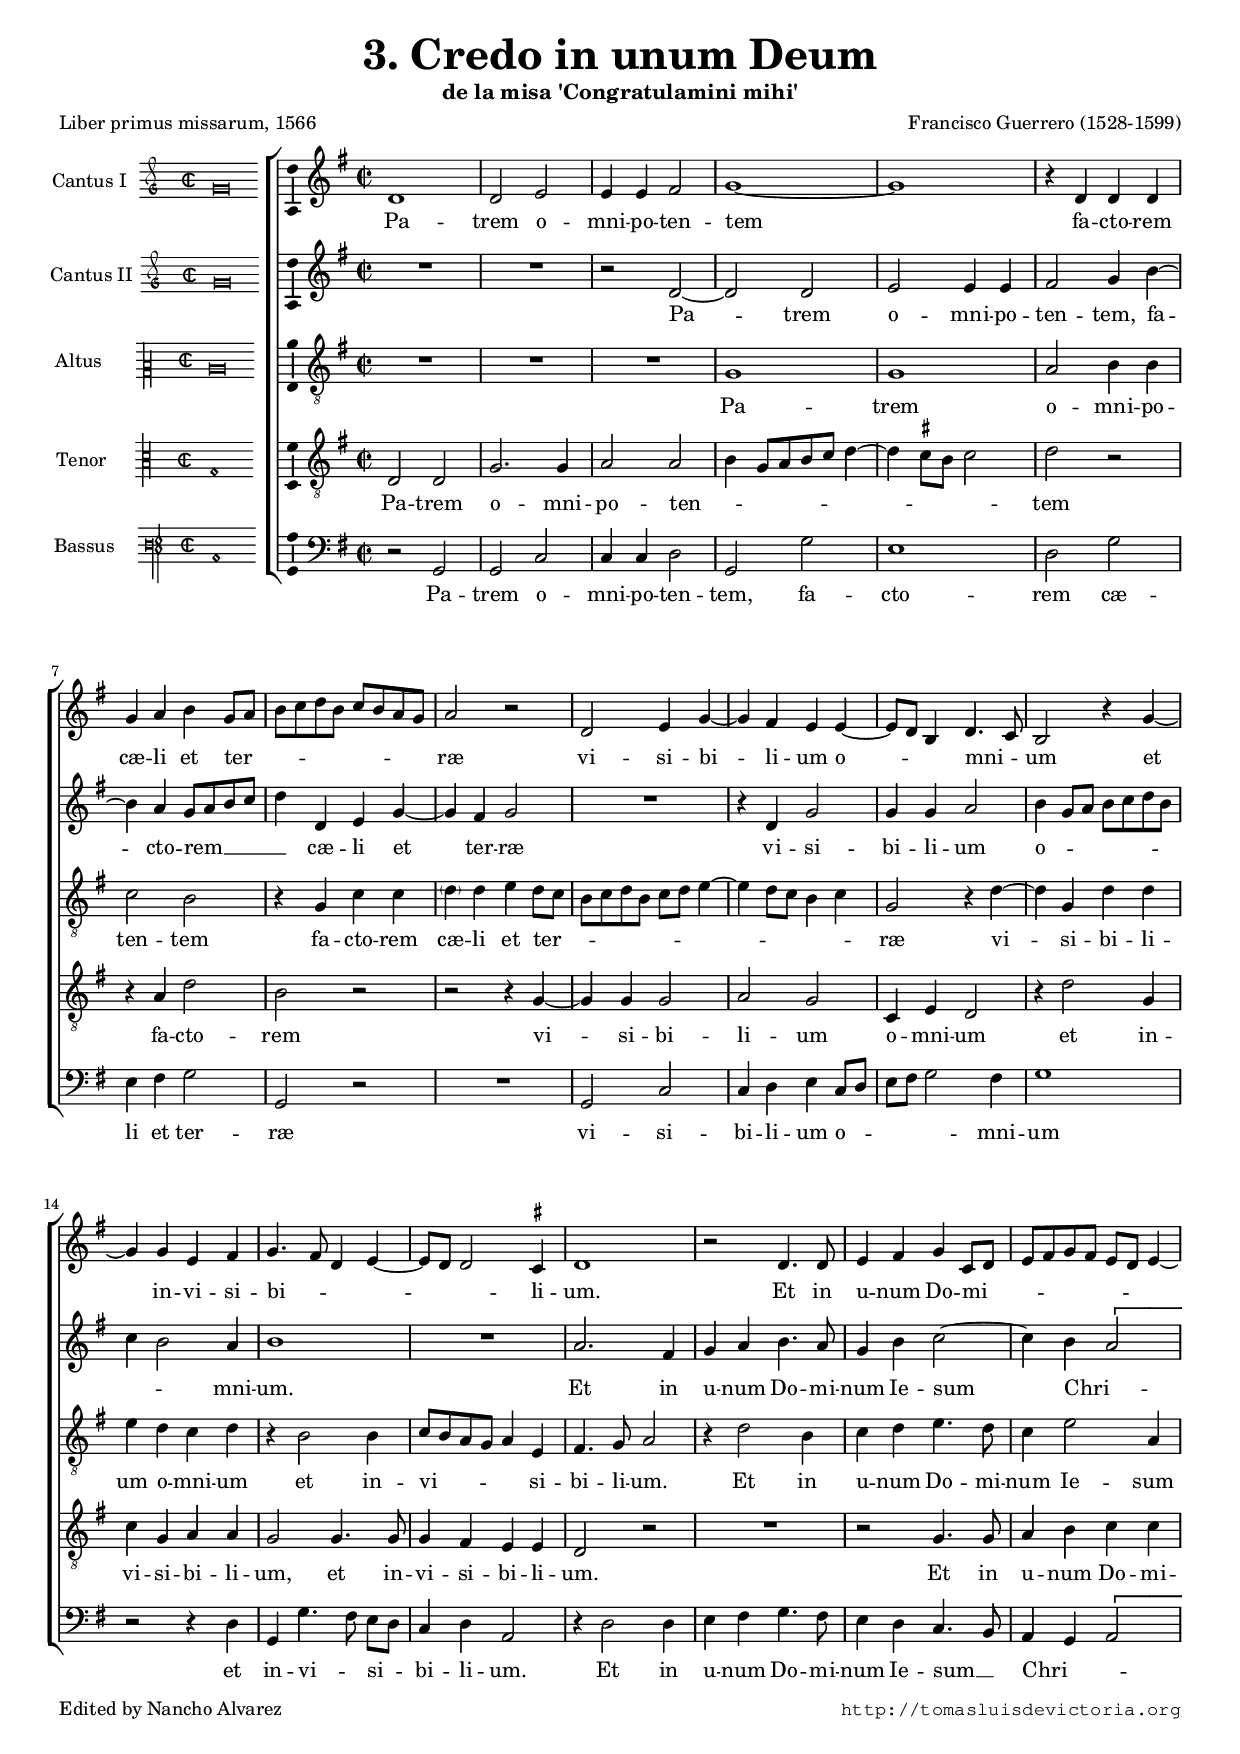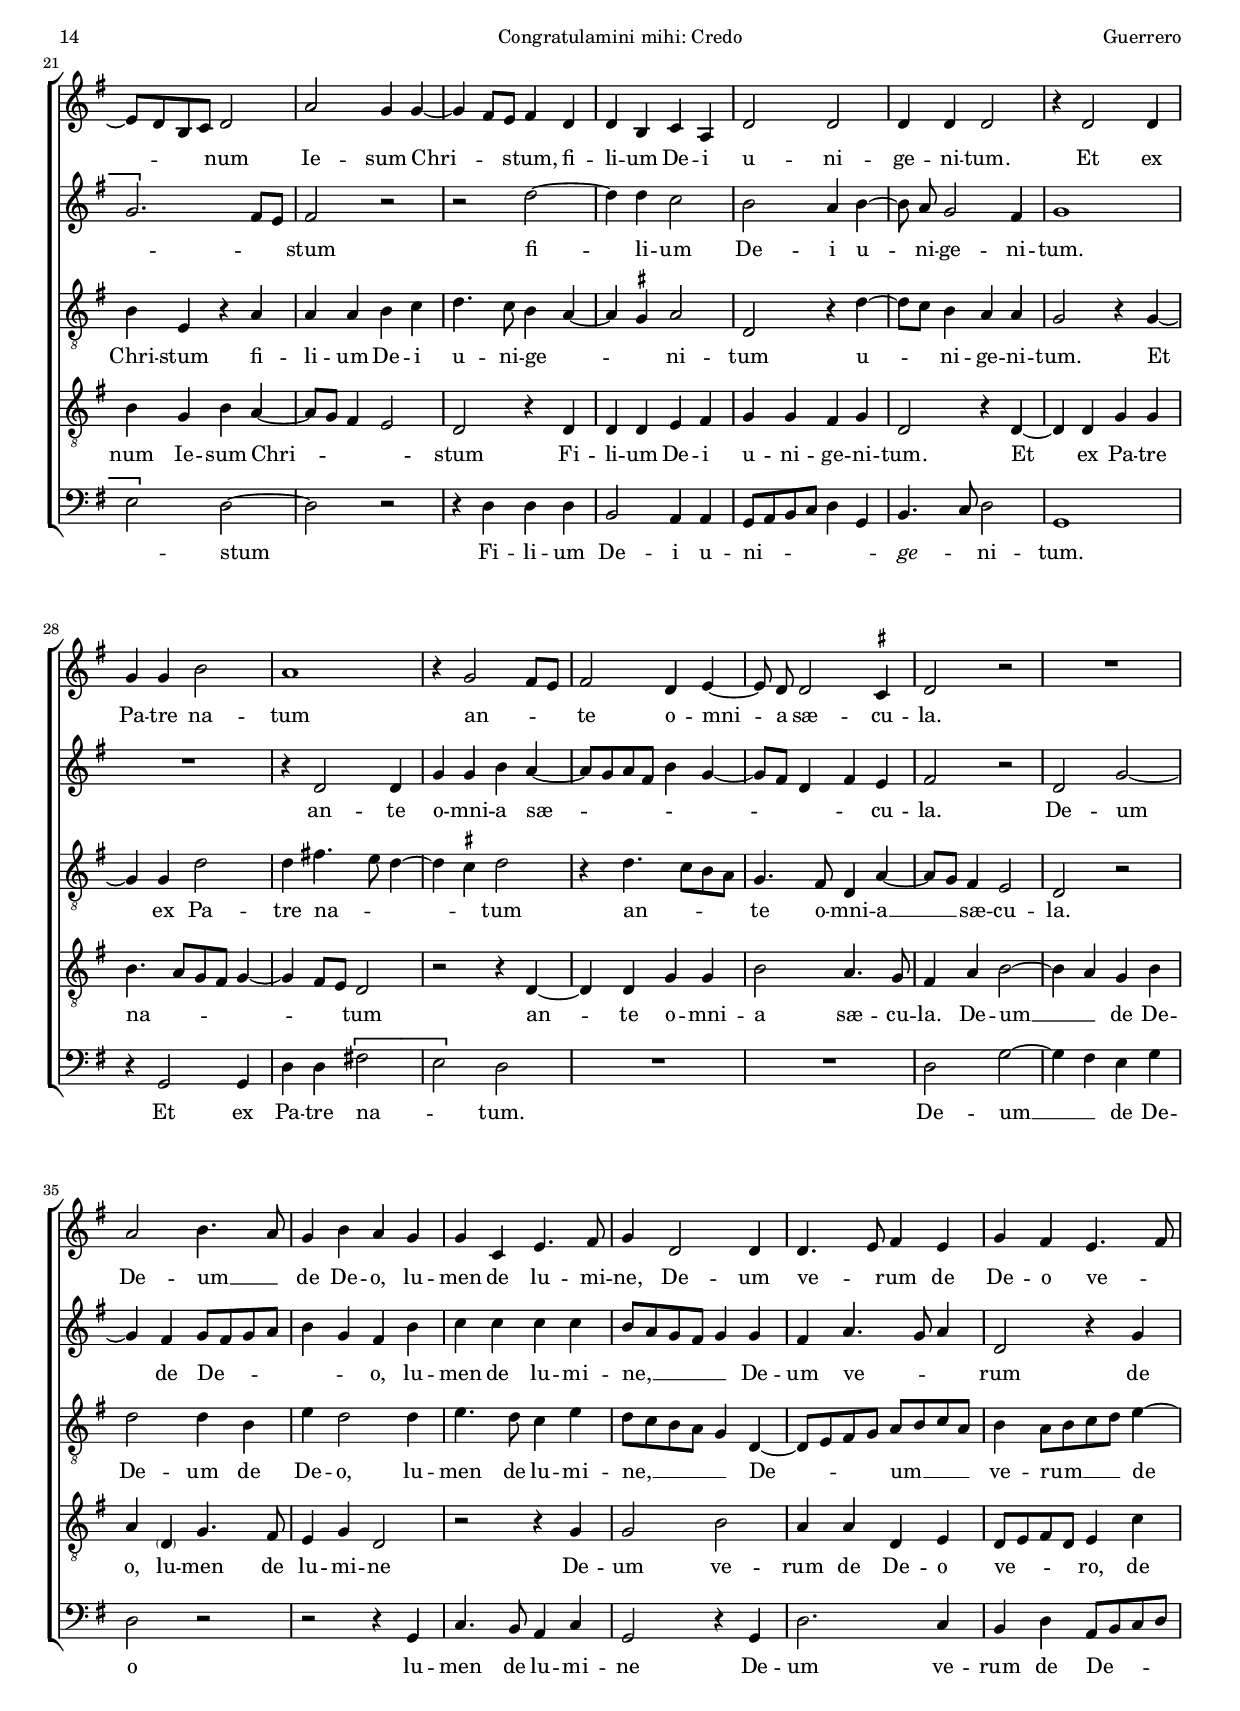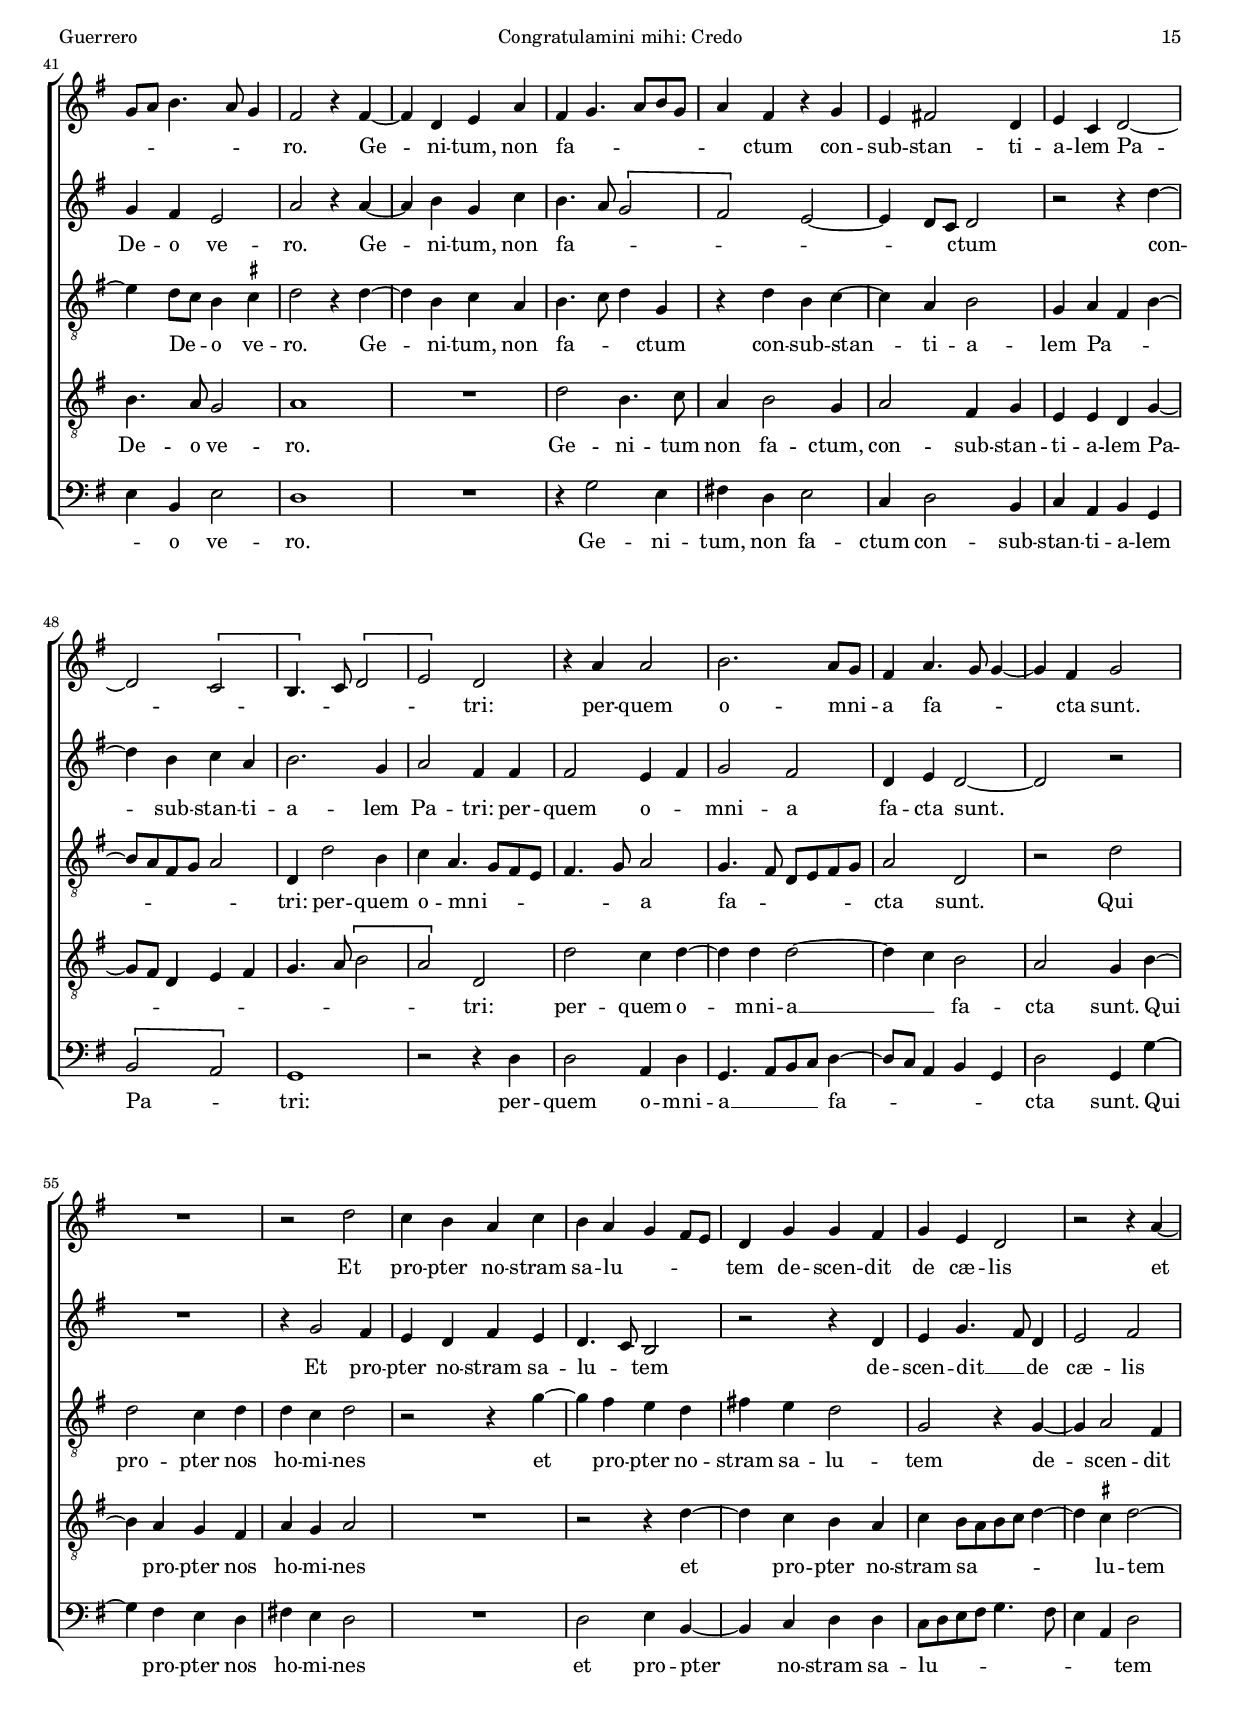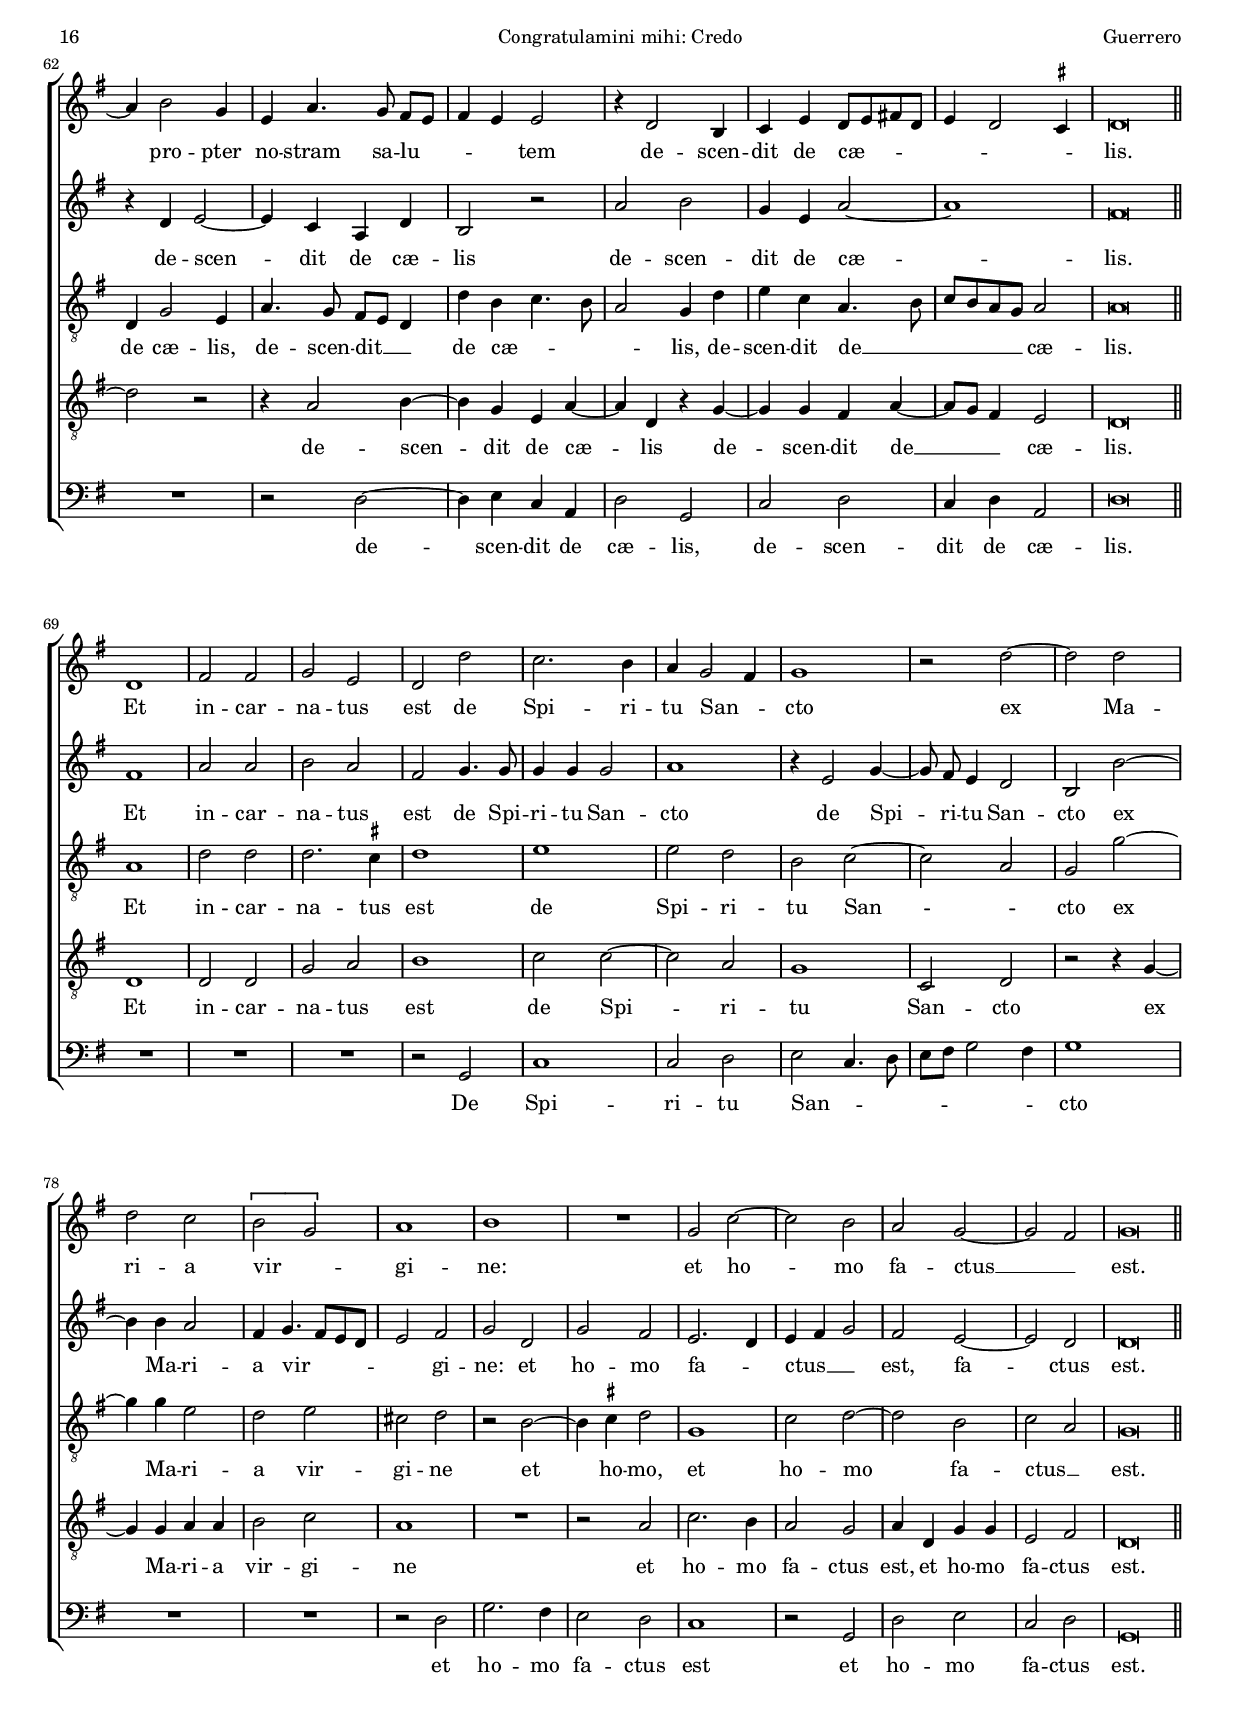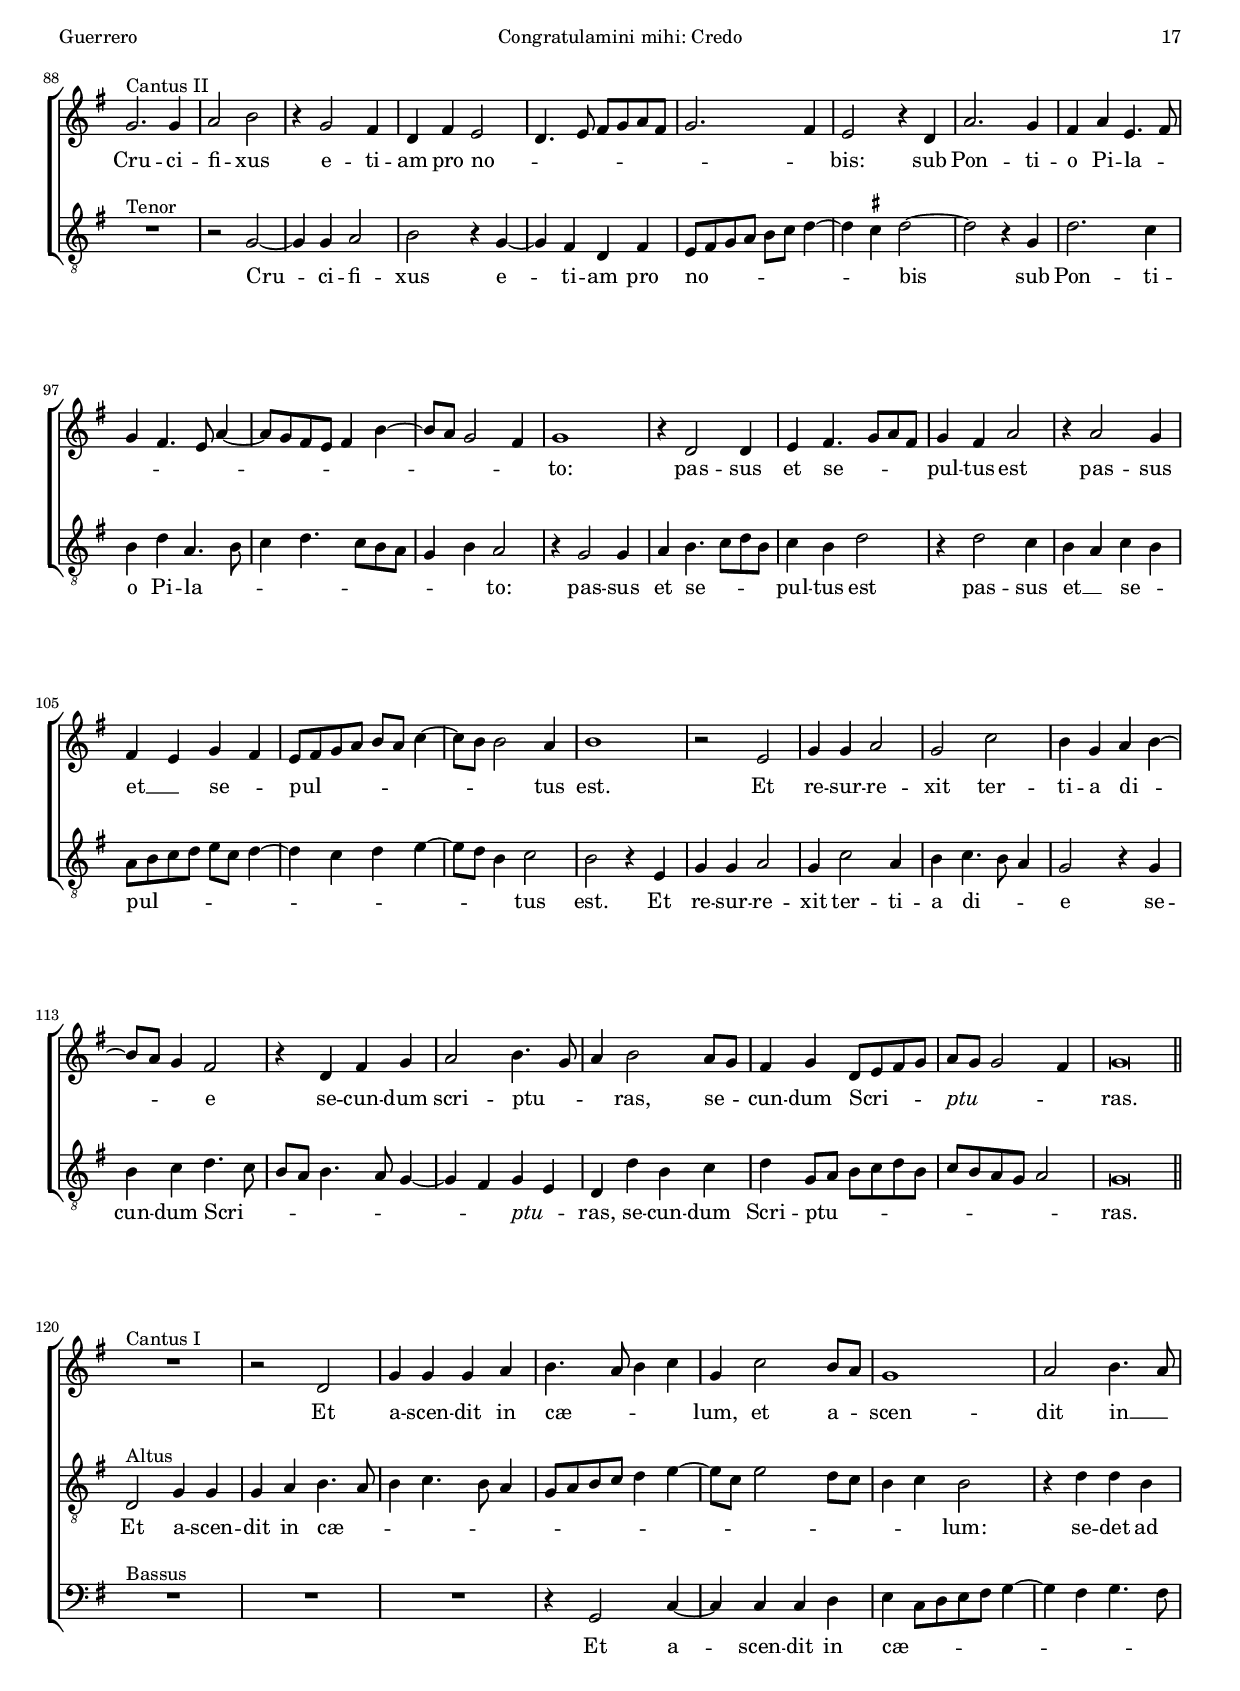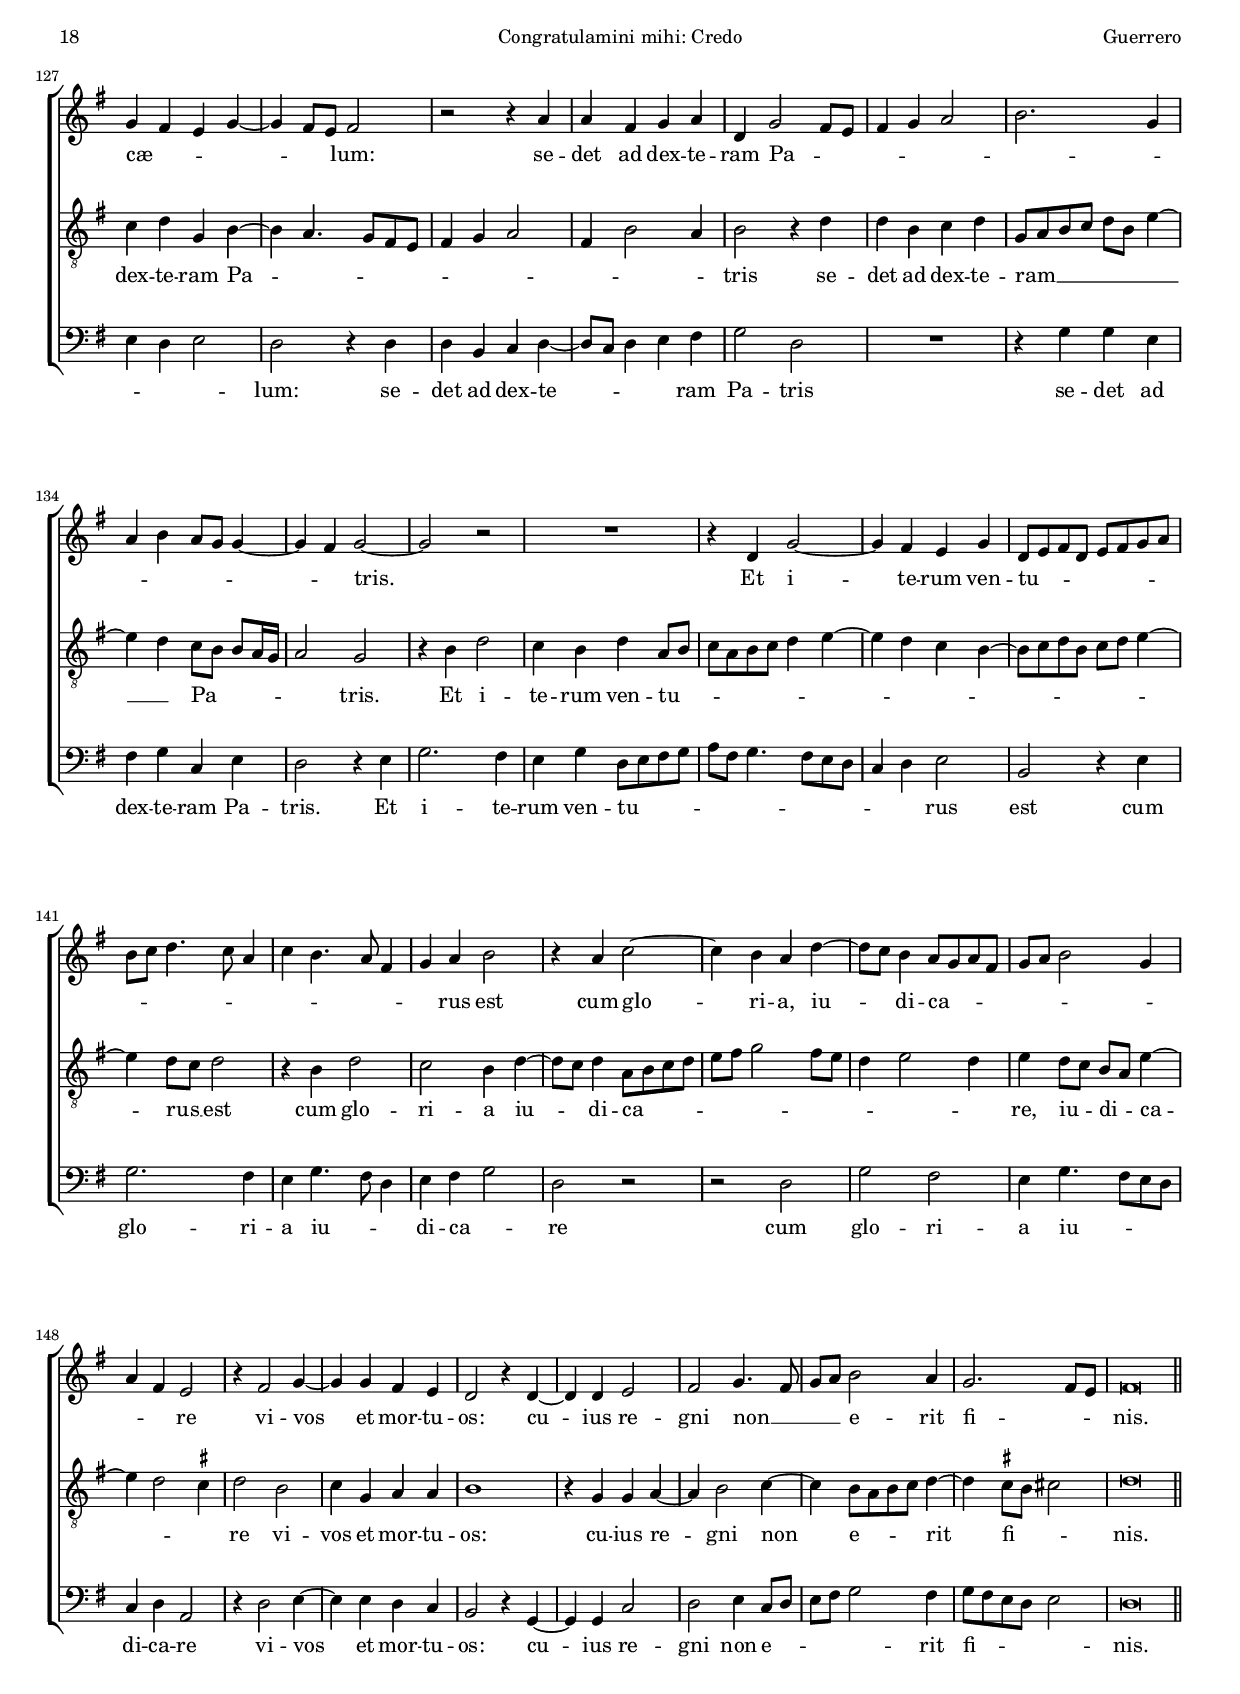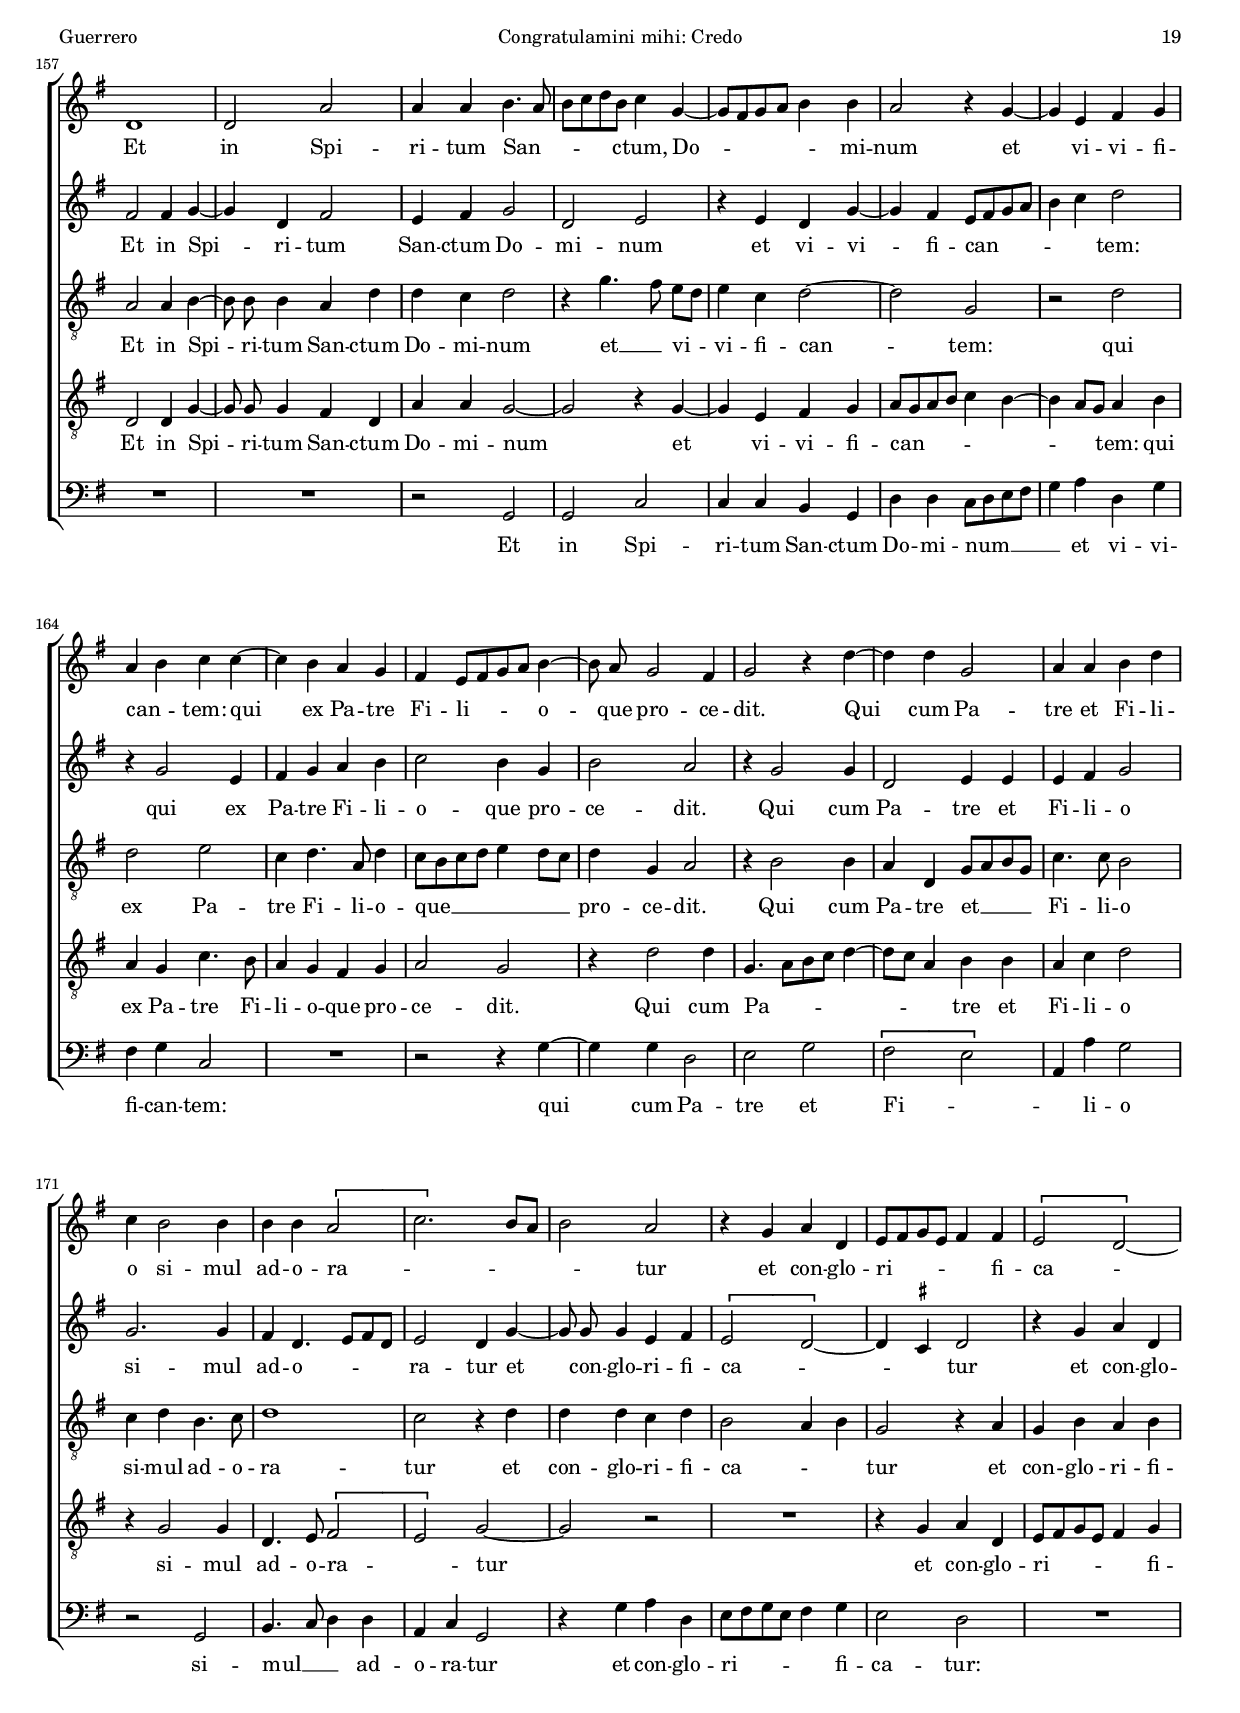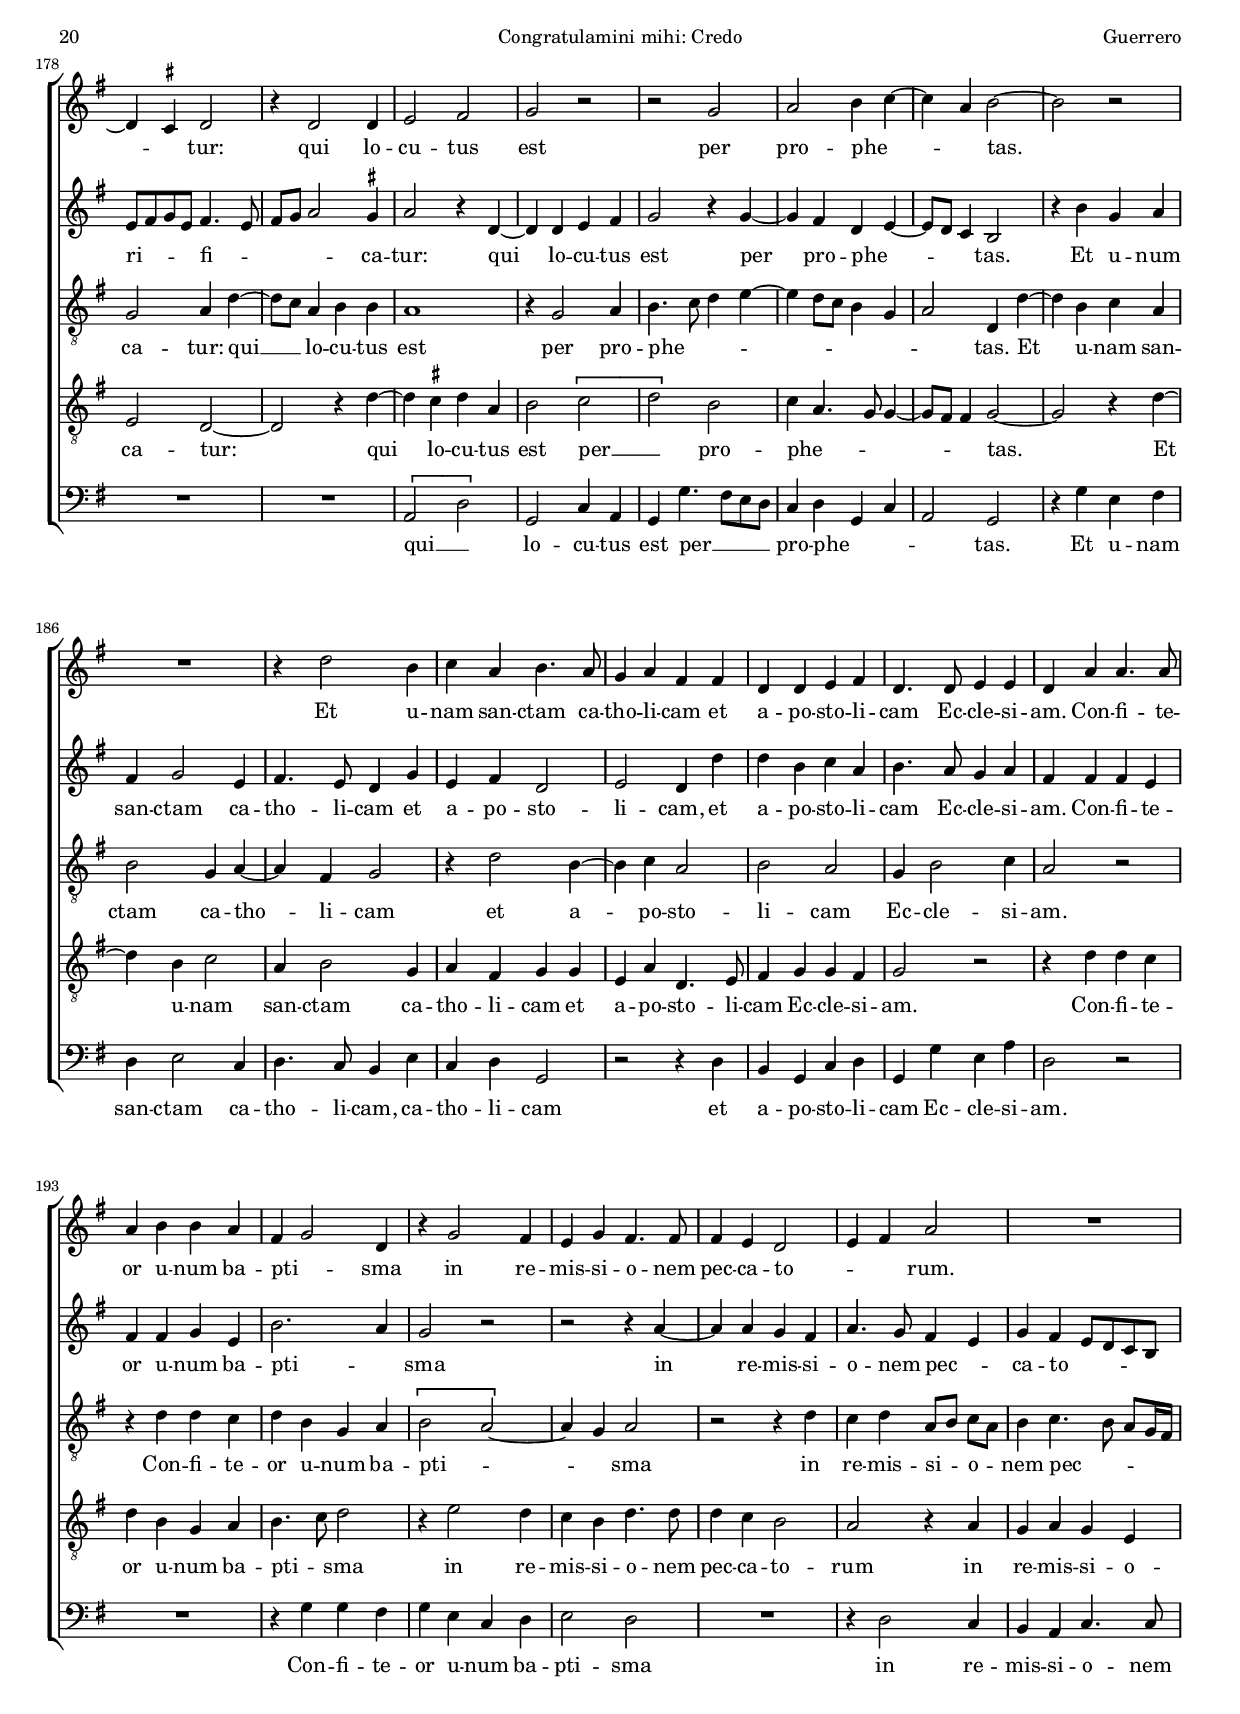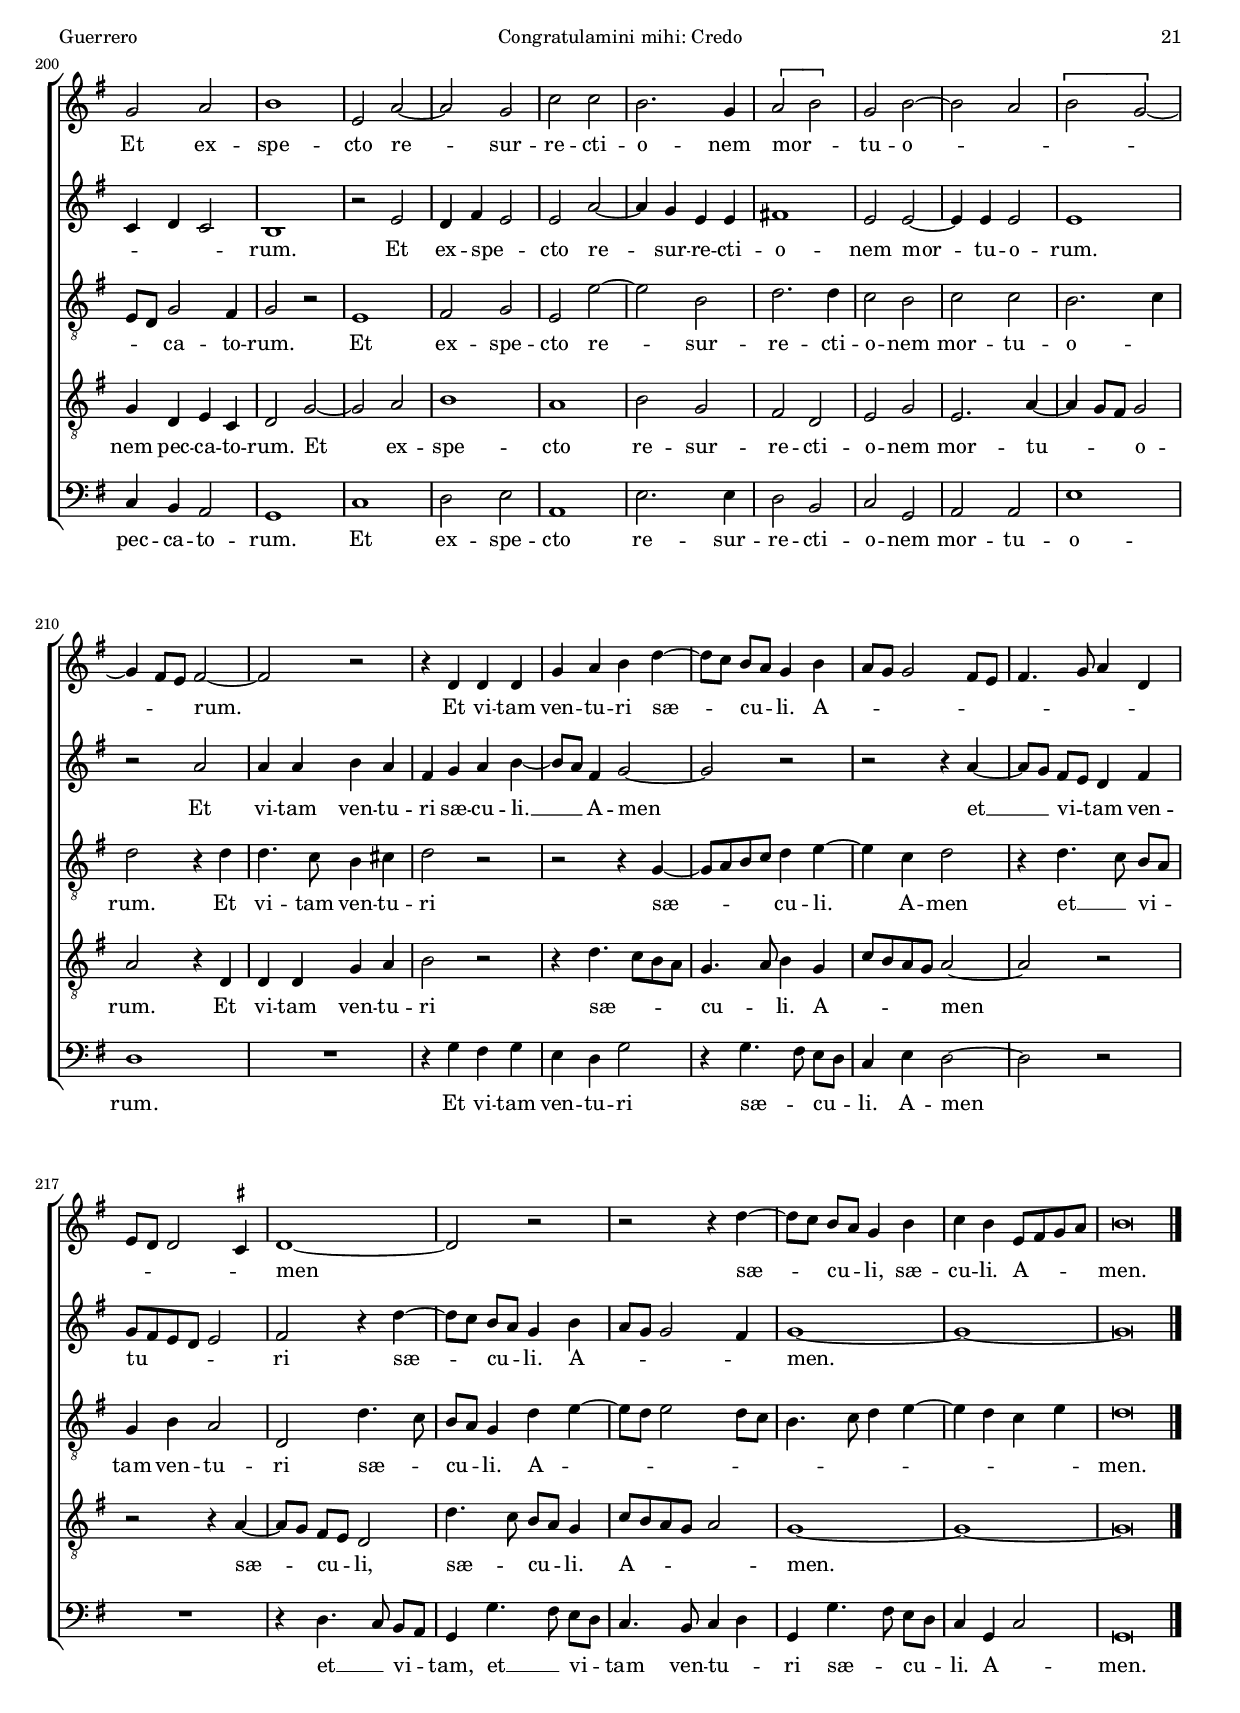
\version "2.18.0"

#(set-default-paper-size "a4")
#(set-global-staff-size 16.4)
#(ly:set-option 'point-and-click #f)
%mobile -s14.0 -i3.2

italicas=\override LyricText.font-shape = #'italic
rectas=\override LyricText.font-shape = #'upright
ss=\once \set suggestAccidentals = ##t
incipitwidth = 20

htitle="Congratulamini mihi: Credo"
hcomposer="Guerrero"

\header {
	title=\markup{\fontsize #3 "3. Credo in unum Deum" }
	subtitle="de la misa 'Congratulamini mihi'"
	%subsubtitle=\markup{\null \vspace #1 }
	composer="Francisco Guerrero (1528-1599)"
        pdfauthor=\composer
	%opus="(-)"
	poet="Liber primus missarum, 1566"
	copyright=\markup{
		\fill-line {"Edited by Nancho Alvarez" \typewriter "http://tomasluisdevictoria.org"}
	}
%	tagline=""
}

global={\key c \major \time 2/2 \skip 1*68 \bar "||" \break
				\skip 1*19 \bar "||" \break
				\skip 1*32 \bar "||" 
                                \break %notablet
                                %tablet \pageBreak
				\skip 1*37 \bar "||" \break
				\skip 1*67 \bar "|." }


cantus=\relative c''{
	g1
	g2 a
	a4 a b2
	c1 ~
	c
	r4 g g g
	c d e c8 d 
	e f g e f e d c
	d2 r
	g,2 a4 c ~
	c b a a ~
	a8 g e4 g4. f8
	e2 r4 c' ~
	c c a b
	c4. b8 g4 a ~
	a8 g g2 \ss fis4
	g1
	r2 g4. g8
	a4 b c f,8 g
	a b c b a g a4 ~
	a8 g e f g2
	d'2 c4 c ~
	c b8 a b4 g 
	g e f d
	g2 g
	g4 g g2
	r4 g2 g4
	c c e2
	d1
	r4 c2 b8 a
	b2 g4 a ~
	a8 \noBeam g g2 \ss fis4
	g2 r
	R1
	d'2 e4. d8
	c4 e d c
	c f, a4. b8
	c4 g2 g4
	g4. a8 b4 a
	c b a4. b8
	c8 d e4. d8 c4
	b2 r4 b ~
	b g a d
	b c4. d8 e c
	d4 b r4 c
	a b!2 g4
	a4 f g2 ~
	g \[f
	e4.\] f8 \[g2
	a\] g
	r4 d' d2
	e2. d8 c
	b4 d4. c8 c4 ~
	c4 b c2
	R1
	r2 g'
	f4 e d f 
	e d c b8 a
	g4 c c b
	c a g2
	r2 r4 d' ~
	d e2 c4
	a4 d4. c8 b[ a]
	b4 a a2
	r4 g2 e4
	f a g8 a b! g
	a4 g2 \ss fis4
	g\breve*1/2
	g1 
	b2 b
	c2 a
	g g'
	f2. e4 d4 c2 b4
	c1
	r2 g' ~
	g g
	g f
	\[e c\]
	d1
	e
	R1
	c2 f ~
	f e 
	d c ~
	c b 
	c\breve*1/2
	R1*32
	s4*0^\markup{"Cantus I"}
	R1
	r2 g
	c4 c c d
	e4. d8 e4 f
	c f2 e8 d
	c1
	d2 e4. d8
	c4 b a c ~
	c b8 a b2
	r2 r4 d
	d b c d
	g, c2 b8 a
	b4 c d2
	e2. c4
	d4 e d8 c c4 ~
	c b c2 ~
	c r
	R1
	r4 g c2 ~
	c4 b a c
	g8 a b g a b c d
	e f g4. f8 d4
	f e4. d8 b4
	c4 d e2
	r4 d f2 ~
	f4 e d g ~
	g8 f e4 d8 c d b
	c d e2 c4
	d b a2
	r4 b2 c4 ~
	c c b a
	g2 r4 g ~
	g g a2
	b c4. b8 
	c d e2 d4
	c2. b8 a 
	b\breve*1/2
	g1
	g2 d'
	d4 d e4. d8
	e f g e f4 c ~
	c8 b c d e4 e
	d2 r4 c ~
	c a b c 
	d e f f ~
	f e d c
	b a8[ b c d] e4 ~
	e8 \noBeam d c2 b4
	c2 r4 g' ~
	g g c,2
	d4 d e g 
	f e2 e4
	e e \[d2 
	f2.\] e8 d
	e2 d
	r4 c d g,
	a8 b c a b4 b
	\[a2 g ~ \]
	g4 \ss fis g2
	r4 g2 g4
	a2 b
	c r
	r c
	d e4 f ~
	f d e2 ~
	e r
	R1
	r4 g2 e4
	f4 d e4. d8
	c4 d b b
	g g a b
	g4. g8 a4 a
	g d' d4. d8
	d4 e e d 
	b4 c2 g4
	r4 c2 b4
	a c b4. b8
	b4 a g2
	a4 b d2 
	R1
	c2 d
	e1
	a,2 d ~
	d c
	f f
	e2. c4
	\[d2 e\]
	c e ~
	e d
	\[e c ~ \]
	c4 b8 a b2 ~
	b r
	r4 g g g
	c d e g ~
	g8[ f] e[ d]
	c4 e
	d8 c c2 b8 a
	b4. c8 d4 g, 
	a8 g g2 \ss fis4
	g1 ~
	g2 r
	r r4 g' ~
	g8[ f] e[ d] c4 e
	f e a,8 b c d
	e\breve*1/2
}

cantusdos=\relative c''{
	R1*2
	r2 g ~
	g g
	a a4 a
	b2 c4 e ~
	e d c8 d e f
	g4 g, a c ~
	c b c2
	R1
	r4 g c2 
	c4 c d2
	e4 c8 d e f g e
	f4 e2 d4
	e1
	R1
	d2. b4
	c4 d e4. d8
	c4 e f2 ~
	f4 e \[d2
	c2.\] b8 a
	b2 r
	r2 g' ~
	g4 g f2
	e d4 e ~
	e8 \noBeam d c2 b4 
	c1
	R1
	r4 g2 g4
	c4 c e d ~
	d8 c d b e4 c ~
	c8 b g4 b a
	b2 r
	g2 c ~
	c4 b c8 b c d
	e4 c b e
	f f f f
	e8 d c b
	c4 c
	b4 d4. c8 d4
	g,2 r4 c
	c4 b a2
	d r4 d ~
	d e c f
	e4. d8 \[c2
	b\] a2 ~
	a4 g8 f g2
	r2 r4 g' ~
	g e f d
	e2. c4
	d2 b4 b
	b2 a4 b
	c2 b
	g4 a g2 ~
	g r
	R1
	r4 c2 b4
	a g b a 
	g4. f8 e2
	r2 r4 g
	a c4. b8 g4
	a2 b
	r4 g a2 ~
	a4 f d g
	e2 r
	d'2 e
	c4 a d2 ~
	d1 
	b\breve*1/2
	b1
	d2 d
	e2 d
	b c4. c8
	c4 c c2
	d1
	r4 a2 c4 ~
	c8 \noBeam b a4 g2
	e2 e' ~
	e4 e d2
	b4 c4. b8 a g
	a2 b
	c g
	c b
	a2. g4
	a b c2
	b a ~
	a g 
	g\breve*1/2
	s4*0^\markup{"Cantus II"}
	c2. c4
	d2 e
	r4 c2 b4
	g b a2
	g4. a8 b c d b
	c2. b4
	a2 r4 g
	d'2. c4
	b d a4. b8
	c4 b4. a8 d4 ~
	d8 c b a b4 e ~
	e8 d c2 b4
	c1
	r4 g2 g4
	a b4. c8 d b
	c4 b d2
	r4 d2 c4
	b a c b
	a8 b c d e d f4 ~
	f8 e e2 d4
	e1
	r2 a,
	c4 c d2
	c f
	e4 c d e ~e8 d c4 b2
	r4 g b c
	d2 e4. c8
	d4 e2 d8 c 
	b4 c g8 a b c 
	d c c2 b4
	c\breve*1/2
	R1*37
	b2 b4 c ~
	c g b2
	a4 b c2
	g a
	r4 a g c ~
	c b a8 b c d
	e4 f g2
	r4 c,2 a4
	b c d e
	f2 e4 c
	e2 d
	r4 c2 c4
	g2 a4 a
	a b c2
	c2. c4
	b g4. a8 b g
	a2 g4 c ~
	c8 \noBeam c c4 a b
	\[a2 g ~ \]
	g4 \ss fis g2
	r4 c d g, 
	a8 b c a b4. a8
	b8 c d2 \ss cis4
	d2 r4 g, ~
	g g a b
	c2 r4 c ~
	c b g a ~
	a8 g f4 e2
	r4 e' c d
	b c2 a4
	b4. a8 g4 c
	a b g2
	a g4 g'
	g e f d
	e4. d8 c4 d
	b b b a
	b b c a
	e'2. d4
	c2 r
	r r4 d ~
	d d c b 
	d4. c8 b4 a
	c b a8 g f e
	f4 g f2
	e1
	r2 a
	g4 b a2
	a d ~
	d4 c a a 
	b!1
	a2 a ~
	a4 a a2
	a1
	r2 d2
	d4 d e d
	b c d e ~
	e8 d b4 c2 ~
	c2 r
	r2 r4 d ~
	d8[ c] b[ a] g4 b
	c8 b a g a2
	b r4 g' ~
	g8[ f] e[ d] c4 e
	d8 c c2 b4
	c1 ~
	c ~
	c\breve*1/2
}

altus=\relative c'{
	R1*3
	c1
	c
	d2 e4 e
	f2 e
	r4 c f f
	\parenthesize g g a g8 f
	e f g e f g a4 ~
	a4 g8 f e4 f
	c2 r4 g' ~
	g c, g' g
	a g f g
	r4 e2 e4
	f8 e d c d4 a
	b4. c8 d2
	r4 g2 e4
	f g a4. g8 
	f4 a2 d,4
	e a, r4 d
	d d e f
	g4. f8 e4 d ~
	d \ss cis d2
	g,2 r4 g' ~
	g8 f e4 d d
	c2 r4 c ~
	c c g'2
	g4 b!4. a8 g4 ~
	g \ss fis4 g2 
	r4 g4. f8 e d
	c4. b8 g4 d' ~
	d8 c b4 a2 
	g2 r
	g'2 g4 e
	a4 g2 g4
	a4. g8 f4 a
	g8 f e d c4 g ~
	g8 a b c d e f d
	e4 d8[ e f g] a4 ~
	a4 g8 f e4 \ss fis
	g2 r4 g ~
	g e f d
	e4. f8 g4 c,
	r4 g' e f ~
	f d e2
	c4 d b e ~
	e8 d b c d2
	g,4 g'2 e4
	f d4. c8 b a
	b4. c8 d2
	c4. b8 g8 a b c
	d2 g,
	r2 g'
	g f4 g
	g f g2
	r2 r4 c ~
	c b a g
	b!a g2
	c,2 r4 c ~
	c d2 b4
	g4 c2 a4
	d4. c8 b a g4
	g'4 e f4. e8
	d2 c4 g' 
	a f d4. e8
	f e d c d2
	d\breve*1/2
	d1
	g2 g
	g2. \ss fis4
	g1 
	a
	a2 g
	e f ~
	f d
	c c' ~
	c4 c a2
	g a
	fis g
	r2 e ~
	e4 \ss fis g2
	c,1
	f2 g ~
	g e
	f d 
	c\breve*1/2
	R1*32
	s4*0^\markup{"Altus"}
	g2 c4 c
	c d e4. d8
	e4 f4. e8 d4
	c8 d e f g4 a ~a8 f a2 g8 f
	e4 f e2
	r4 g g e
	f g c, e ~
	e d4. c8 b a
	b4 c d2
	b4 e2 d4
	e2 r4 g
	g e f g
	c,8 d e f g e a4 ~
	a g f8[ e] e[ d16 c]
	d2 c
	r4 e g2
	f4 e g d8 e 
	f d e f g4 a ~
	a g f e ~
	e8 f g e f g a4 ~
	a g8 f g2
	r4 e g2
	f e4 g ~
	g8 f g4 d8 e f g
	a b c2 b8 a
	g4 a2 g4
	a4 g8 f e d a'4 ~
	a g2 \ss fis4
	g2 e
	f4 c d d
	e1
	r4 c c d ~
	d e2 f4 ~
	f e8[ d e f] g4 ~
	g \ss fis8 e fis!2
	g\breve*1/2
	d2 d4 e ~
	e8 \noBeam e e4 d g
	g f g2
	r4 c4. b8 a[ g]
	a4 f g2 ~
	g c,
	r2 g'
	g a
	f4 g4. d8 g4
	f8 e f g a4 g8 f
	g4 c, d2
	r4 e2 e4
	d g, c8 d e c
	f4. f8 e2
	f4 g e4. f8
	g1
	f2 r4 g
	g g f g 
	e2 d4 e
	c2 r4 d
	c e d e
	c2 d4 g ~
	g8 f d4 e e
	d1
	r4 c2 d4
	e4. f8 g4 a ~
	a4 g8 f e4 c
	d2 g,4 g'4 ~
	g e f d
	e2 c4 d ~
	d b c2
	r4 g'2 e4 ~
	e f d2
	e2 d
	c4 e2 f4
	d2 r
	r4 g g f 
	g e c d 
	\[e2 d ~ \]
	d4 c d2
	r2 r4 g
	f g d8[ e] f[ d]
	e4 f4. e8 d[ c16 b]
	a8 g c2 b4
	c2 r
	a1
	b2 c
	a a' ~
	a e
	g2. g4
	f2 e
	f2 f
	e2. f4
	g2 r4 g
	g4. f8 e4 fis
	g2 r
	r2 r4 c, ~
	c8 d e f g4 a ~
	a f g2
	r4 g4. f8 e[ d]
	c4 e d2
	g, g'4. f8
	e8 d c4 g' a ~
	a8 g a2 g8 f
	e4. f8 g4 a ~
	a g f a
	g\breve*1/2
}

tenor=\relative c'{
	g2 g
	c2. c4
	d2 d
	e4 c8[ d e f] g4 ~
	g \ss fis8 e fis2
	g r
	r4 d g2
	e r
	r2 r4 c ~
	c c c2
	d c
	f,4 a g2
	r4 g'2 c,4
	f c d d
	c2 c4. c8
	c4 b a a
	g2 r
	R1
	r2 c4. c8
	d4 e f f
	e c e d ~
	d8 c b4 a2
	g2 r4 g
	g g a b
	c c b c
	g2 r4 g ~
	g g c c
	e4. d8[ c b] c4 ~
	c b8 a g2
	r2 r4 g ~
	g g c c
	e2 d4. c8
	b4 d e2 ~
	e4 d c e
	d \parenthesize g, c4. b8
	a4 c g2
	r2 r4 c
	c2 e
	d4 d g, a
	g8 a b g a4 f'
	e4. d8 c2 
	d1
	R1
	g2 e4. f8
	d4 e2 c4
	d2 b4 c
	a4 a g c ~
	c8 b g4 a b
	c4. d8 \[e2
	d\] g,
	g'2 f4 g ~
	g g g2 ~
	g4 f e2
	d2 c4 e ~
	e d c b
	d c d2
	R1
	r2 r4 g ~
	g f e d
	f e8[ d e f] g4 ~
	g \ss fis g2 ~
	g r
	r4 d2 e4 ~
	e c a d ~
	d g, r c ~
	c c b d ~
	d8 c b4 a2
	g\breve*1/2
	g1
	g2 g
	c d
	e1
	f2 f ~
	f d
	c1
	f,2 g
	r2 r4 c ~
	c c d d
	e2 f
	d1
	R1
	r2 d
	f2. e4
	d2 c
	d4 g, c c
	a2 b 
	g\breve*1/2
	s4*0^\markup{"Tenor"}
	R1
	r2 c ~
	c4 c d2
	e r4 c ~
	c b g b
	a8 b c d e f g4 ~
	g \ss fis g2 ~
	g r4 c,
	g'2. f4
	e g d4. e8
	f4 g4. f8 e d
	c4 e d2
	r4 c2 c4
	d e4. f8 g e
	f4 e g2
	r4 g2 f4
	e d f e
	d8 e f g a f g4 ~
	g f g a ~
	a8 g e4 f2
	e r4 a,
	c c d2 
	c4 f2 d4
	e f4. e8 d4
	c2 r4 c
	e f g4. f8 
	e d e4. d8 c4 ~
	c b c a
	g g' e f
	g c,8 d e f g e
	f e d c d2
	c\breve*1/2
	R1*37
	g2 g4 c ~
	c8 \noBeam c c4 b g
	d' d c2 ~
	c r4 c ~
	c a b c
	d8 c d e f4 e ~
	e d8 c d4 e
	d c f4. e8 
	d4 c b c
	d2 c
	r4 g'2 g4
	c,4. d8[ e f] g4 ~
	g8 f d4 e e
	d4 f g2
	r4 c,2 c4
	g4. a8 \[b2 
	a\] c2 ~
	c r
	R1
	r4 c d g,
	a8 b c a b4 c
	a2 g ~
	g r4 g' ~
	g \ss fis g d
	e2 \[f 
	g\] e
	f4 d4. c8 c4 ~
	c8 b b4 c2 ~
	c r4 g' ~
	g e f2
	d4 e2 c4
	d b c c
	a d g,4. a8
	b4 c c b
	c2 r
	r4 g' g f
	g e c d
	e4. f8 g2
	r4 a2 g4
	f4 e g4. g8 
	g4 f e2
	d r4 d
	c d c a
	c g a f 
	g2 c ~
	c d 
	e1
	d
	e2 c
	b g
	a c
	a2. d4 ~
	d4 c8 b c2
	d r4 g,
	g g c d 
	e2 r
	r4 g4. f8 e d
	c4. d8 e4 c
	f8 e d c d2 ~
	d r
	r r4 d ~
	d8[ c] b[ a] g2
	g'4. f8 e d c4
	f8 e d c d2
	c1 ~
	c ~
	c\breve*1/2
}

bassus=\relative c{
	r2 c
	c f 
	f4 f g2
	c, c'
	a1
	g2 c
	a4 b c2
	c, r
	R1
	c2 f
	f4 g a f8 g
	a b c2 b4
	c1
	r2 r4 g
	c, c'4. b8 a[ g] 
	f4 g d2
	r4 g2 g4
	a4 b c4. b8
	a4 g f4. e8
	d4 c \[d2
	a'\] g2 ~
	g r
	r4 g g g
	e2 d4 d
	c8 d e f g4 c,
	e4. f8 g2
	c,1
	r4 c2 c4
	g'4 g \[b!2
	a\] g
	R1*2
	g2 c ~
	c4 b a c
	g2 r
	r r4 c,
	f4. e8 d4 f 
	c2 r4 c 
	g'2. f4
	e g d8 e f g
	a4 e a2
	g1
	R1
	r4 c2 a4
	b!4 g a2
	f4 g2 e4
	f d e c 
	\[e2 d\]
	c1
	r2 r4 g'
	g2 d4 g
	c,4. d8[ e f] g4 ~
	g8 f d4 e c
	g'2 c,4 c' ~
	c b a g
	b! a g2
	R1
	g2 a4 e ~
	e f g g
	f8 g a b c4. b8
	a4 d, g2
	R1
	r2 g ~
	g4 a f d
	g2 c,
	f g
	f4 g d2 
	g\breve*1/2
	R1*3
	r2 c,
	f1
	f2 g
	a2 f4. g8
	a b c2 b4
	c1
	R1*2
	r2 g
	c2. b4
	a2 g
	f1
	r2 c
	g' a
	f g 
	c,\breve*1/2
	R1*32
	s4*0^\markup{"Bassus"}
	R1*3
	r4 c2 f4 ~
	f f f g
	a4 f8[ g a b] c4 ~
	c b c4. b8
	a4 g a2
	g r4 g
	g e f g ~
	g8 f g4 a b
	c2 g
	R1
	r4 c c a
	b c f, a
	g2 r4 a
	c2. b4
	a4 c g8 a b c 
	d b c4. b8 a g
	f4 g a2
	e r4 a
	c2. b4
	a c4. b8 g4
	a b c2 
	g r
	r g 
	c b
	a4 c4. b8 a g
	f4 g d2
	r4 g2 a4 ~
	a a g f 
	e2 r4 c ~
	c c f2
	g a4 f8 g 
	a b c2 b4
	c8 b a g a2 
	g\breve*1/2
	R1*2
	r2 c,
	c f
	f4 f e c
	g' g f8 g a b
	c4 d g, c
	b c f,2
	R1
	r2 r4 c' ~
	c c g2
	a c 
	\[b2 a\]
	d,4 d' c2
	r2 c,
	e4. f8 g4 g
	d4 f c2
	r4 c' d g, 
	a8 b c a b4 c
	a2 g
	R1*3
	\[d2 g\]
	c, f4 d
	c c'4. b8 a g
	f4 g c, f
	d2 c
	r4 c' a b
	g a2 f4
	g4. f8 e4 a
	f4 g c,2
	r2 r4 g'
	e4 c f g
	c, c' a d
	g,2 r
	R1
	r4 c c b
	c a f g
	a2 g
	R1
	r4 g2 f4
	e d f4. f8 
	f4 e d2
	c1
	f1
	g2 a
	d,1
	a'2. a4
	g2 e
	f c
	d2 d
	a'1 
	g
	R1
	r4 c b c
	a g c2 
	r4 c4. b8 a[ g]
	f4 a g2 ~
	g r
	R1
	r4 g4. f8 e[ d]
	c4 c'4. b8 a[ g]
	f4. e8 f4 g
	c, c'4. b8 a[ g]
	f4 c f2
	c\breve*1/2
}


textocantus=\lyricmode{
Pa -- trem o -- mni -- po -- ten -- tem
fa -- cto -- rem cæ -- li et ter -- _ _ _ _ _ _ _ _ _ ræ
vi -- si -- bi -- li -- um o -- _ _ mni -- _ um
et in -- vi -- si -- bi -- _ _ _ _ _ li -- um.
Et in u -- num Do -- mi -- _ _ _ _ _ _ _ _ _ _ _ num
Ie -- sum Chri -- _ _ stum,
fi -- li -- um De -- i u -- ni -- ge -- ni -- tum.
Et ex Pa -- tre na -- tum
an -- _ _ te o -- mni -- a sæ -- cu -- la.
De -- um __ _ de De -- o,
lu -- men de lu -- mi -- ne,
De -- um ve -- _ rum de De -- o ve -- _ _ _ _ _ _ ro.
Ge -- ni -- tum,
non fa -- _ _ _ _ _ ctum
con -- sub -- stan -- ti -- a -- lem Pa -- _ _ _ _ _ tri:
per -- quem o -- mni -- _ a fa -- _ _ cta sunt.
Et pro -- pter no -- stram sa -- lu -- _ _ _ tem de -- scen -- dit
de cæ -- lis
et pro -- pter no -- stram sa -- lu -- _ _ _ tem
de -- scen -- dit de cæ -- _ _ _ _ _ _ lis.
Et in -- car -- na -- tus est de Spi -- ri -- tu San -- _ cto
ex Ma -- ri -- a vir -- _ gi -- ne:
et ho -- mo fa -- ctus __ _ est.
Et a -- scen -- dit in cæ -- _ _ _ lum,
et a -- _ scen -- dit in __ _ cæ -- _ _ _ _ _ lum:
se -- det ad dex -- te -- ram Pa -- _ _ _ _ _ _ _ _ _ _ _ _ _ tris.
Et i -- te -- rum ven -- tu -- _ _ _ _ _ _ _ _ _ _ _ _ _ _ _ _ _ rus est
cum glo -- ri -- a,
iu -- _ di -- ca -- _ _ _ _ _ _ _ _ _ re
vi -- vos et mor -- tu -- os:
cu -- ius re -- gni non __ _ _ _ e -- rit fi -- _ _ nis.
Et in Spi -- ri -- tum San -- _ _ _ _ _ ctum,
Do -- _ _ _ _ mi -- num
et vi -- vi -- fi -- can -- _ tem:
qui ex Pa -- tre Fi -- li -- _ _ _ o -- que pro -- ce -- dit.
Qui cum Pa -- tre et Fi -- li -- o 
si -- mul ad -- o -- ra -- _ _ _ _ tur
et con -- glo -- ri -- _ _ _ _ fi -- ca -- _ _ tur:
qui lo -- cu -- tus est
per pro -- phe -- _ _ tas.
Et u -- nam san -- ctam ca -- tho -- li -- cam et a -- po -- sto -- li -- cam
Ec -- cle -- si -- am.
Con -- fi -- te -- or u -- num ba -- pti -- _ sma
in re -- mis -- si -- o -- nem pec -- ca -- to -- _ _ rum.
Et ex -- spe -- cto re -- sur -- re -- cti -- o -- nem mor -- _ tu -- o -- _ _ _ _ _ rum.
Et vi -- tam ven -- tu -- ri sæ -- _ cu -- _ li.
A -- _ _ _ _ _ _ _ _ _ _ _ _ _ men
sæ -- _ cu -- _ li,
sæ -- cu -- li.
A -- _ _ _ men.
}

textocantusdos=\lyricmode{
Pa -- trem o -- mni -- po -- ten -- tem,
fa -- cto -- rem __ _ _ _ _ cæ -- li et ter -- ræ
vi -- si -- bi -- li -- um o -- _ _ _ _ _ _ _ _ mni -- um.
Et in u -- num Do -- mi -- num Ie -- sum Chri -- _ _ _ _ stum
fi -- li -- um De -- i u -- ni -- ge -- ni -- tum.
an -- te o -- mni -- a sæ -- _ _ _ _ _ _ _ _ cu -- la.
De -- um de De -- _ _ _ _ _ o,
lu -- men de lu -- mi -- ne, __ _ _ _ _ De -- um ve -- _ _ rum
de De -- o ve -- ro.
Ge -- ni -- tum,
non fa -- _ _ _ _ _ _ ctum
con -- sub -- stan -- ti -- a -- lem Pa -- tri:
per -- quem o -- _ mni -- a fa -- cta sunt.
Et pro -- pter no -- stram sa -- lu -- _ tem
de -- scen -- dit __ _ de cæ -- lis
de -- scen -- dit de cæ -- lis
de -- scen -- dit de cæ -- lis.
Et in -- car -- na -- tus est
de Spi -- ri -- tu San -- cto
de Spi -- ri -- tu San -- cto
ex Ma -- ri -- a vir -- _ _ _ _ gi -- ne:
et ho -- mo fa -- _ ctus __ _ _ est,
fa -- ctus est.
Cru -- ci -- fi -- xus
e -- ti -- am pro no -- _ _ _ _ _ _ _ _ bis:
sub Pon -- ti -- o Pi -- la -- _ _ _ _ _ _ _ _ _ _ _ _ _ to:
pas -- sus et se -- _ _ _ pul -- tus est
pas -- sus et __ _ se -- _ pul -- _ _ _ _ _ _ _ _ tus est.
Et re -- sur -- re -- xit ter -- ti -- a di -- _ _ _ e
se -- cun -- dum scri -- ptu -- _ _ ras,
se -- _ cun -- dum Scri -- _ _ _ \italicas ptu -- _ _ _ \rectas ras.
Et in Spi -- ri -- tum San -- ctum Do -- mi -- num
et vi -- vi -- fi -- can -- _ _ _ _ _ tem:
qui ex Pa -- tre Fi -- li -- o -- que pro -- ce -- dit.
Qui cum Pa -- tre et Fi -- li -- o si -- mul ad -- o -- _ _ _ ra -- tur
et con -- glo -- ri -- fi -- ca -- _ _ tur
et con -- glo -- ri -- _ _ _ fi -- _ _ _ _ ca -- tur:
qui lo -- cu -- tus est per pro -- phe -- _ _ _ tas.
Et u -- num san -- ctam ca -- tho -- li -- cam et a -- po -- sto -- li -- cam,
et a -- po -- sto -- li -- cam Ec -- cle -- si -- am.
Con -- fi -- te -- or u -- num ba -- pti -- _ sma
in re -- mis -- si -- o -- nem pec -- _ ca -- to -- _ _ _ _ _ _ _ rum.
Et ex -- spe -- _ cto
re -- sur -- re -- cti -- o -- nem mor -- tu -- o -- rum.
Et vi -- tam ven -- tu -- ri sæ -- cu -- li. __ _ A -- men
et __ _ vi -- _ tam ven -- tu -- _ _ _ _ ri
sæ -- _ cu -- _ li.
A -- _ _ _ _ men.
}

textoaltus=\lyricmode{
Pa -- trem o -- mni -- po -- ten -- tem
fa -- cto -- rem cæ -- li et ter -- _ _ _ _ _ _ _ _ _ _ _ _ ræ
vi -- si -- bi -- li -- um o -- mni -- um
et in -- vi -- _ _ _ _ si -- bi -- li -- um.
Et in u -- num  Do -- mi -- num Ie -- sum Chri -- stum
fi -- li -- um De -- i
u -- ni -- ge -- _ _ ni -- tum
u -- _ ni -- ge -- ni -- tum.
Et ex Pa -- tre na -- _ _ _ tum
an -- _ _ _ te o -- mni -- a __ _ sæ -- cu -- la.
De -- um de De -- o,
lu -- men de lu -- mi -- ne, __ _ _ _ _ 
De -- _ _ _ um __ _ _ _ ve -- rum __ _ _ _ de De -- _ o ve -- ro.
Ge -- ni -- tum,
non fa -- _ _ ctum
con -- sub -- stan -- ti -- a -- lem
Pa -- _ _ _ _ _ _ tri:
per -- quem o -- mni -- _ _ _ _ _ a
fa -- _ _ _ _ _ cta sunt.
Qui pro -- pter nos ho -- mi -- nes
et pro -- pter no -- stram sa -- lu -- tem
de -- scen -- dit de cæ -- lis,
de -- scen -- dit __ _ _ 
de cæ -- _ _ _ lis,
de -- scen -- dit de __ _ _ _ _ _ cæ -- lis.
Et in -- car -- na -- tus est
de Spi -- ri -- tu San -- _ cto
ex Ma -- ri -- a vir -- gi -- ne
et ho -- mo,
et ho -- mo fa -- ctus __ _ est.
Et a -- scen -- dit in cæ -- _ _ _ _ _ _ _ _ _ _ _ _ _ _ _ _ _ lum:
se -- det ad dex -- te -- ram Pa -- _ _ _ _ _ _ _ _ _ _ tris
se -- det ad dex -- te -- ram __ _ _ _ _ _ _ _ Pa -- _ _ _ _ _ tris.
Et i -- te -- rum ven -- tu -- _ _ _ _ _ _ _ _ _ _ _ _ _ _ _ _ rus __ _ est
cum glo -- ri -- a iu -- _ di -- ca -- _ _ _ _ _ _ _ _ _ _ _ re,
iu -- _ di -- _ ca -- _ _ re
vi -- vos et mor -- tu -- os:
cu -- ius re -- gni non e -- _ _ _ rit fi -- _ _ nis.
Et in Spi -- ri -- tum San -- ctum Do -- mi -- num
et __ _ vi -- _ vi -- fi -- can -- tem:
qui ex Pa -- tre Fi -- li -- o -- que __ _ _ _ _ _ _ pro -- ce -- dit.
Qui cum Pa -- tre et __ _ _ _ Fi -- li -- o 
si -- mul ad -- o -- ra -- tur
et con -- glo -- ri -- fi -- ca -- _ _ tur
et con -- glo -- ri -- fi -- ca -- tur:
qui __ _ lo -- cu -- tus est
per pro -- phe -- _ _ _ _ _ _ _ _ tas.
Et u -- nam san -- ctam ca -- tho -- li -- cam
et a -- po -- sto -- li -- cam Ec -- cle -- si -- am.
Con -- fi -- te -- or u -- num ba -- pti -- _ _ sma
in re -- mis -- si -- _ o -- _ nem pec -- _ _ _ _ _ _ ca -- to -- rum.
Et ex -- spe -- cto re -- sur -- re -- cti -- o -- nem mor -- tu -- o -- _ rum.
Et vi -- tam ven -- tu -- ri
sæ -- _ _ _ cu -- li. A -- men
et __ _ vi -- _ tam ven -- tu -- ri sæ -- _ cu -- _ li.
A -- _ _ _ _ _ _ _ _ _ _ _ _ men.
}

textotenor=\lyricmode{
Pa -- trem o -- mni -- po -- ten -- _ _ _ _ _ _ _ _ _ tem
fa -- cto -- rem 
vi -- si -- bi -- li -- um o -- mni -- um
et in -- vi -- si -- bi -- li -- um,
et in -- vi -- si -- bi -- li -- um.
Et in u -- num Do -- mi -- num Ie -- sum Chri -- _ _ _ stum
Fi -- li -- um De -- i u -- ni -- ge -- ni -- tum.
Et ex Pa -- tre na -- _ _ _ _ _ _ tum
an -- te o -- mni -- a sæ -- cu -- la.
De -- um __ _ de De -- o,
lu -- men de lu -- mi -- ne
De -- um ve -- rum de De -- o ve -- _ _ _ ro,
de De -- o ve -- ro.
Ge -- ni -- tum non fa -- ctum,
con -- sub -- stan -- ti -- a -- lem Pa -- _ _ _ _ _ _ _ _ tri:
per -- quem o -- mni -- a __ _ fa -- cta sunt.
Qui pro -- pter nos ho -- mi -- nes
et pro -- pter no -- stram sa -- _ _ _ _ lu -- tem
de -- scen -- dit de cæ -- lis
de -- scen -- dit de __ _ _ cæ -- lis.
Et in -- car -- na -- tus est
de Spi -- ri -- tu San -- cto
ex Ma -- ri -- a vir -- gi -- ne
et ho -- mo fa -- ctus est,
et ho -- mo fa -- ctus est.
Cru -- ci -- fi -- xus
e -- ti -- am pro no -- _ _ _ _ _ _ _ bis
sub Pon -- ti -- o Pi -- la -- _ _ _ _ _ _ _ _ to:
pas -- sus et se -- _ _ _ pul -- tus est
pas -- sus et __ _ se -- _ pul -- _ _ _ _ _ _ _ _ _ _ _ tus est.
Et re -- sur -- re -- xit ter -- ti -- a di -- _ _ e
se -- cun -- dum Scri -- _ _ _ _ _ _ _ \italicas ptu -- _ \rectas ras,
se -- cun -- dum Scri -- ptu -- _ _ _ _ _ _ _ _ _ _ ras.
Et in Spi -- ri -- tum San -- ctum Do -- mi -- num
et vi -- vi -- fi -- can -- _ _ _ _ _ _ _ tem:
qui ex Pa -- tre Fi -- li -- o -- que pro -- ce -- dit.
Qui cum Pa -- _ _ _ _ _ _ tre et Fi -- li -- o
si -- mul ad -- o -- ra -- _ tur
et con -- glo -- ri -- _ _ _ _ fi -- ca -- tur:
qui lo -- cu -- tus est per __ _ pro -- phe -- _ _ _ _ _ tas.
Et u -- nam san -- ctam ca -- tho -- li -- cam
et a -- po -- sto -- li -- cam Ec -- cle -- si -- am.
Con -- fi -- te -- or u -- num ba -- pti -- _ sma
in re -- mis -- si -- o -- nem pec -- ca -- to -- rum
in re -- mis -- si -- o -- nem pec -- ca -- to -- rum.
Et ex -- spe -- cto re -- sur -- re -- cti -- o -- nem
mor -- tu -- _ _ o -- rum.
Et vi -- tam ven -- tu -- ri
sæ -- _ _ _ cu -- _ li. 
A -- _ _ _ _ men
sæ -- _ cu -- _ li,
sæ -- _ cu -- _ li.
A -- _ _ _ _ men.
}

textobassus=\lyricmode{
Pa -- trem o -- mni -- po -- ten -- tem,
fa -- cto -- rem
cæ -- li et ter -- ræ
vi -- si -- bi -- li -- um o -- _ _ _ _ mni -- um
et in -- vi -- _ si -- _ bi -- li -- um.
Et in u -- num Do -- mi -- num Ie -- sum __ _ 
Chri -- _ _ _ stum
Fi -- li -- um De -- i u -- ni -- _ _ _ _ _ \italicas ge -- _ \rectas ni -- tum.
Et ex Pa -- tre na -- _ tum.
De -- um __ _ de De -- o
lu -- men de lu -- mi -- ne
De -- um ve -- rum de De -- _ _ _ _ o ve -- ro.
Ge -- ni -- tum,
non fa -- ctum con -- sub -- stan -- ti -- a -- lem Pa -- _ tri:
per -- quem o -- mni -- a __ _ _ _ fa -- _ _ _ _ cta sunt.
Qui pro -- pter nos ho -- mi -- nes
et pro -- pter no -- stram sa -- lu -- _ _ _ _ _ _ _ tem
de -- scen -- dit de cæ -- lis,
de -- scen -- dit de cæ -- lis.
De Spi -- ri -- tu San -- _ _ _ _ _ _ cto
et ho -- mo fa -- ctus est
et ho -- mo fa -- ctus est.
Et a -- scen -- dit in cæ -- _ _ _ _ _ _ _ _ _ _ _ lum:
se -- det ad dex -- te -- _ _ _ ram Pa -- tris
se -- det ad dex -- te -- ram Pa -- tris.
Et i -- te -- rum ven -- tu -- _ _ _ _ _ _ _ _ _ _ _ rus est
cum glo -- ri -- a iu -- _ _ di -- ca -- _ re
cum glo -- ri -- a iu -- _ _ _ di -- ca -- re
vi -- vos et mor -- tu -- os:
cu -- ius re -- gni non e -- _ _ _ _ rit fi -- _ _ _ _ nis.
Et in Spi -- ri -- tum San -- ctum Do -- mi -- num __ _ _ _ _ 
et vi -- vi -- fi -- can -- tem:
qui cum Pa -- tre et Fi -- _ _ li -- o
si -- mul __ _ _ 
ad -- o -- ra -- tur
et con -- glo -- ri -- _ _ _ _ fi -- ca -- tur:
qui __ _ lo -- cu -- tus est per __ _ _ _ pro -- phe -- _ _ _ tas.
Et u -- nam san -- ctam ca -- tho -- li -- cam,
ca -- tho -- li -- cam
et a -- po -- sto -- li -- cam Ec -- cle -- si -- am.
Con -- fi -- te -- or u -- num ba -- pti -- sma
in re -- mis -- si -- o -- nem pec -- ca -- to -- rum.
Et ex -- spe -- cto
re -- sur -- re -- cti -- o -- nem mor -- tu -- o -- rum.
Et vi -- tam ven -- tu -- ri sæ -- _ cu -- _ li.
A -- men
et __ _ vi -- _ tam,
et __ _ vi -- _ tam ven -- tu -- _ ri sæ -- _ cu -- _ li.
A -- _ men.
}


incipitcantus=\markup{
	\score{
		{ 
		\set Staff.instrumentName="Cantus I  "
		\override NoteHead.style = #'neomensural
		\override Rest.style = #'neomensural
		\override Staff.TimeSignature.style = #'neomensural
		\cadenzaOn 
		\clef "petrucci-g"
		\key c \major
		\time 2/2
		g'\breve
		} 
	\layout {
		\context {\Voice
			\remove Ligature_bracket_engraver
			\consists Mensural_ligature_engraver
		}
		line-width=\incipitwidth
		indent = 0
	}
	}
}

incipitcantusdos=\markup{
	\score{
		{ 
		\set Staff.instrumentName="Cantus II "
		\override NoteHead.style = #'neomensural 
		\override Rest.style = #'neomensural
		\override Staff.TimeSignature.style = #'neomensural
		\cadenzaOn 
		\clef "petrucci-g"
		\key c \major
		\time 2/2
		g'\breve
		} 
	\layout {
		\context {\Voice
			\remove Ligature_bracket_engraver
			\consists Mensural_ligature_engraver
		}
		line-width=\incipitwidth
		indent = 0
	}
	}
}


incipitaltus=\markup{
	\score{
		{ 
		\set Staff.instrumentName="Altus      "
		\override NoteHead.style = #'neomensural
		\override Rest.style = #'neomensural
		\override Staff.TimeSignature.style = #'neomensural
		\cadenzaOn 
		\clef "petrucci-c2"
		\key c \major
		\time 2/2
		c'\breve
		} 
	\layout {
		\context {\Voice
			\remove Ligature_bracket_engraver
			\consists Mensural_ligature_engraver
		}
		line-width=\incipitwidth
		indent = 0
	}
	}
}

incipittenor=\markup{
	\score{
		{ 
		\set Staff.instrumentName="Tenor     "
		\override NoteHead.style = #'neomensural 
		\override Rest.style = #'neomensural
		\override Staff.TimeSignature.style = #'neomensural
		\cadenzaOn 
		\clef "petrucci-c3"
		\key c \major
		\time 2/2
		g1
		} 
	\layout {
		\context {\Voice
			\remove Ligature_bracket_engraver
			\consists Mensural_ligature_engraver
		}
		line-width=\incipitwidth
		indent=0
	}
	}
}

incipitbassus=\markup{
	\score{
		{ 
		\set Staff.instrumentName="Bassus    "
		\override NoteHead.style = #'neomensural 
		\override Rest.style = #'neomensural
		\override Staff.TimeSignature.style = #'neomensural
		\cadenzaOn 
		\clef "petrucci-f3"
		\key c \major
		\time 2/2
		c1
		} 
	\layout {
		\context {\Voice
			\remove Ligature_bracket_engraver
			\consists Mensural_ligature_engraver
		}
		line-width=\incipitwidth
		indent = 0
	}
	}
}



\score {\transpose c' g{
\new ChoirStaff<<

	\new Staff <<\global
	\new Voice="v1" {
		\set Staff.instrumentName=\incipitcantus
		\clef "treble"
		\cantus }
	\new Lyrics \lyricsto "v1" {\textocantus }
	>>

	\new Staff << \global
	\new Voice="v2" {
		\set Staff.instrumentName=\incipitcantusdos
		\clef "treble" 
		\cantusdos }
	\new Lyrics \lyricsto "v2" {\textocantusdos }
	>>

	\new Staff <<\global
	\new Voice="v5" {
		\set Staff.instrumentName=\incipitaltus
		\clef "G_8"
		\altus }
	\new Lyrics \lyricsto "v5" {\textoaltus }
	>>
	
	\new Staff <<\global
	\new Voice="v3" {
		\set Staff.instrumentName=\incipittenor
		\clef "G_8"
		\tenor }
	\new Lyrics \lyricsto "v3" {\textotenor }
	>>

	\new Staff <<\global
	\new Voice="v4" {
		\set Staff.instrumentName=\incipitbassus
		\clef "bass" 
		\bassus }
	\new Lyrics \lyricsto "v4" {\textobassus }
	>>
	
>>

	}%transpose

\layout{ 
	\context {\Lyrics 
		\override VerticalAxisGroup.staff-affinity = #UP
		\override VerticalAxisGroup.nonstaff-relatedstaff-spacing =
			#'((basic-distance . 0) (minimum-distance . 0) (padding . 1))
		\override LyricText.font-size = #1.2
		\override LyricHyphen.minimum-distance = #0.5
	}
	\context {\Score 
		tempoHideNote = ##t
		\override BarNumber.padding = #2 
	}
	\context {\Voice 
		%melismaBusyProperties = #'()
		%autoBeaming = ##f
	}
	\context {\Staff 
                \RemoveEmptyStaves
                %\override VerticalAxisGroup.remove-first = ##t
		\override VerticalAxisGroup.staff-staff-spacing =
			#'((basic-distance . 12) (minimum-distance . 0) (padding . 1))
		\consists Ambitus_engraver 
		\override LigatureBracket.padding = #1
	}
}

%\midi { \mtempo }

}


\paper{
	evenHeaderMarkup=\markup  \fill-line { \fromproperty #'page:page-number-string \htitle \hcomposer }
	oddHeaderMarkup= \markup  \fill-line { \on-the-fly #not-first-page \hcomposer \on-the-fly #not-first-page \htitle \on-the-fly #not-first-page \fromproperty #'page:page-number-string }
	%system-count=20
	%page-count = 8
	ragged-last-bottom = ##f
	indent=3.7\cm
	system-system-spacing =
	#'((basic-distance . 20) (minimum-distance . 0) (padding . 5))
	top-system-spacing = % header
	#'((basic-distance . 9) (minimum-distance . 0) (padding . 0))
	last-bottom-spacing = % footer
	#'((basic-distance . 12) (minimum-distance . 0) (padding . 0))
	markup-system-spacing.padding = #1.5

first-page-number=13
}